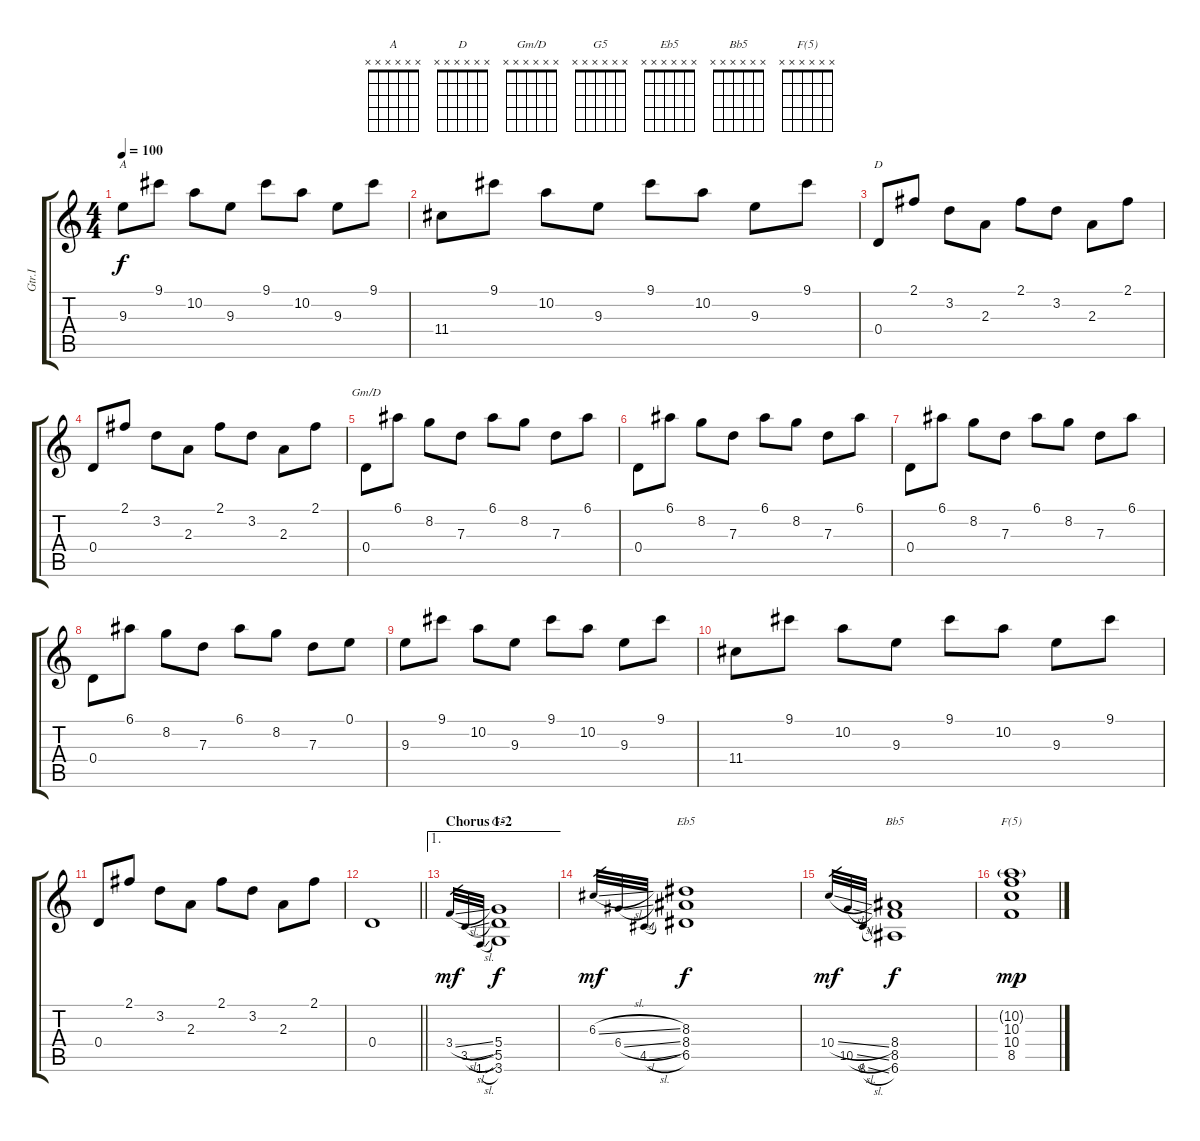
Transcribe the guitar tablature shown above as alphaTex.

\track ("Gtr.I" "Gtr.I") {instrument overdrivenguitar}
\staff {score tabs}
\tuning (E4 B3 G3 D3 A2 E2) {hide}
\chord ("A" x x x x x x)
\chord ("D" x x x x x x)
\chord ("Gm/D" x x x x x x)
\chord ("G5" x x x x x x)
\chord ("Eb5" x x x x x x)
\chord ("Bb5" x x x x x x)
\chord ("F(5)" x x x x x x)
\ts (4 4)
\tempo 100
\clef g2
\ks c
9.3.8{ch "A" dy f} 9.1.8 10.2.8 9.3.8 9.1.8 10.2.8 9.3.8 9.1.8 |
11.4.8 9.1.8 10.2.8 9.3.8 9.1.8 10.2.8 9.3.8 9.1.8 |
0.4.8{ch "D"} 2.1.8 3.2.8 2.3.8 2.1.8 3.2.8 2.3.8 2.1.8 |
0.4.8 2.1.8 3.2.8 2.3.8 2.1.8 3.2.8 2.3.8 2.1.8 |
0.4.8{ch "Gm/D"} 6.1.8 8.2.8 7.3.8 6.1.8 8.2.8 7.3.8 6.1.8 |
0.4.8 6.1.8 8.2.8 7.3.8 6.1.8 8.2.8 7.3.8 6.1.8 |
0.4.8 6.1.8 8.2.8 7.3.8 6.1.8 8.2.8 7.3.8 6.1.8 |
0.4.8 6.1.8 8.2.8 7.3.8 6.1.8 8.2.8 7.3.8 0.1.8 |
9.3.8 9.1.8 10.2.8 9.3.8 9.1.8 10.2.8 9.3.8 9.1.8 |
11.4.8 9.1.8 10.2.8 9.3.8 9.1.8 10.2.8 9.3.8 9.1.8 |
0.4.8 2.1.8 3.2.8 2.3.8 2.1.8 3.2.8 2.3.8 2.1.8 |
\barLineRight lightlight
0.4.1{volume 5} |
\ae 1
\section ("" "Chorus 1-2")
3.4{sl}.32{gr dy mf} 3.5{sl}.32{gr} 1.6{sl}.32{gr} (5.4 5.5 3.6).1{ch "G5" dy f volume 10 instrument overdrivenguitar} |
6.3{sl}.32{gr dy mf} 6.4{sl}.32{gr} 4.5{sl}.32{gr} (8.3 8.4 6.5).1{ch "Eb5" dy f} |
10.4{sl}.32{gr dy mf} 10.5{sl}.32{gr} 8.6{sl}.32{gr} (8.4 8.5 6.6).1{ch "Bb5" dy f} |
(10.2{g} 10.3 10.4 8.5).1{ch "F(5)" dy mp}
